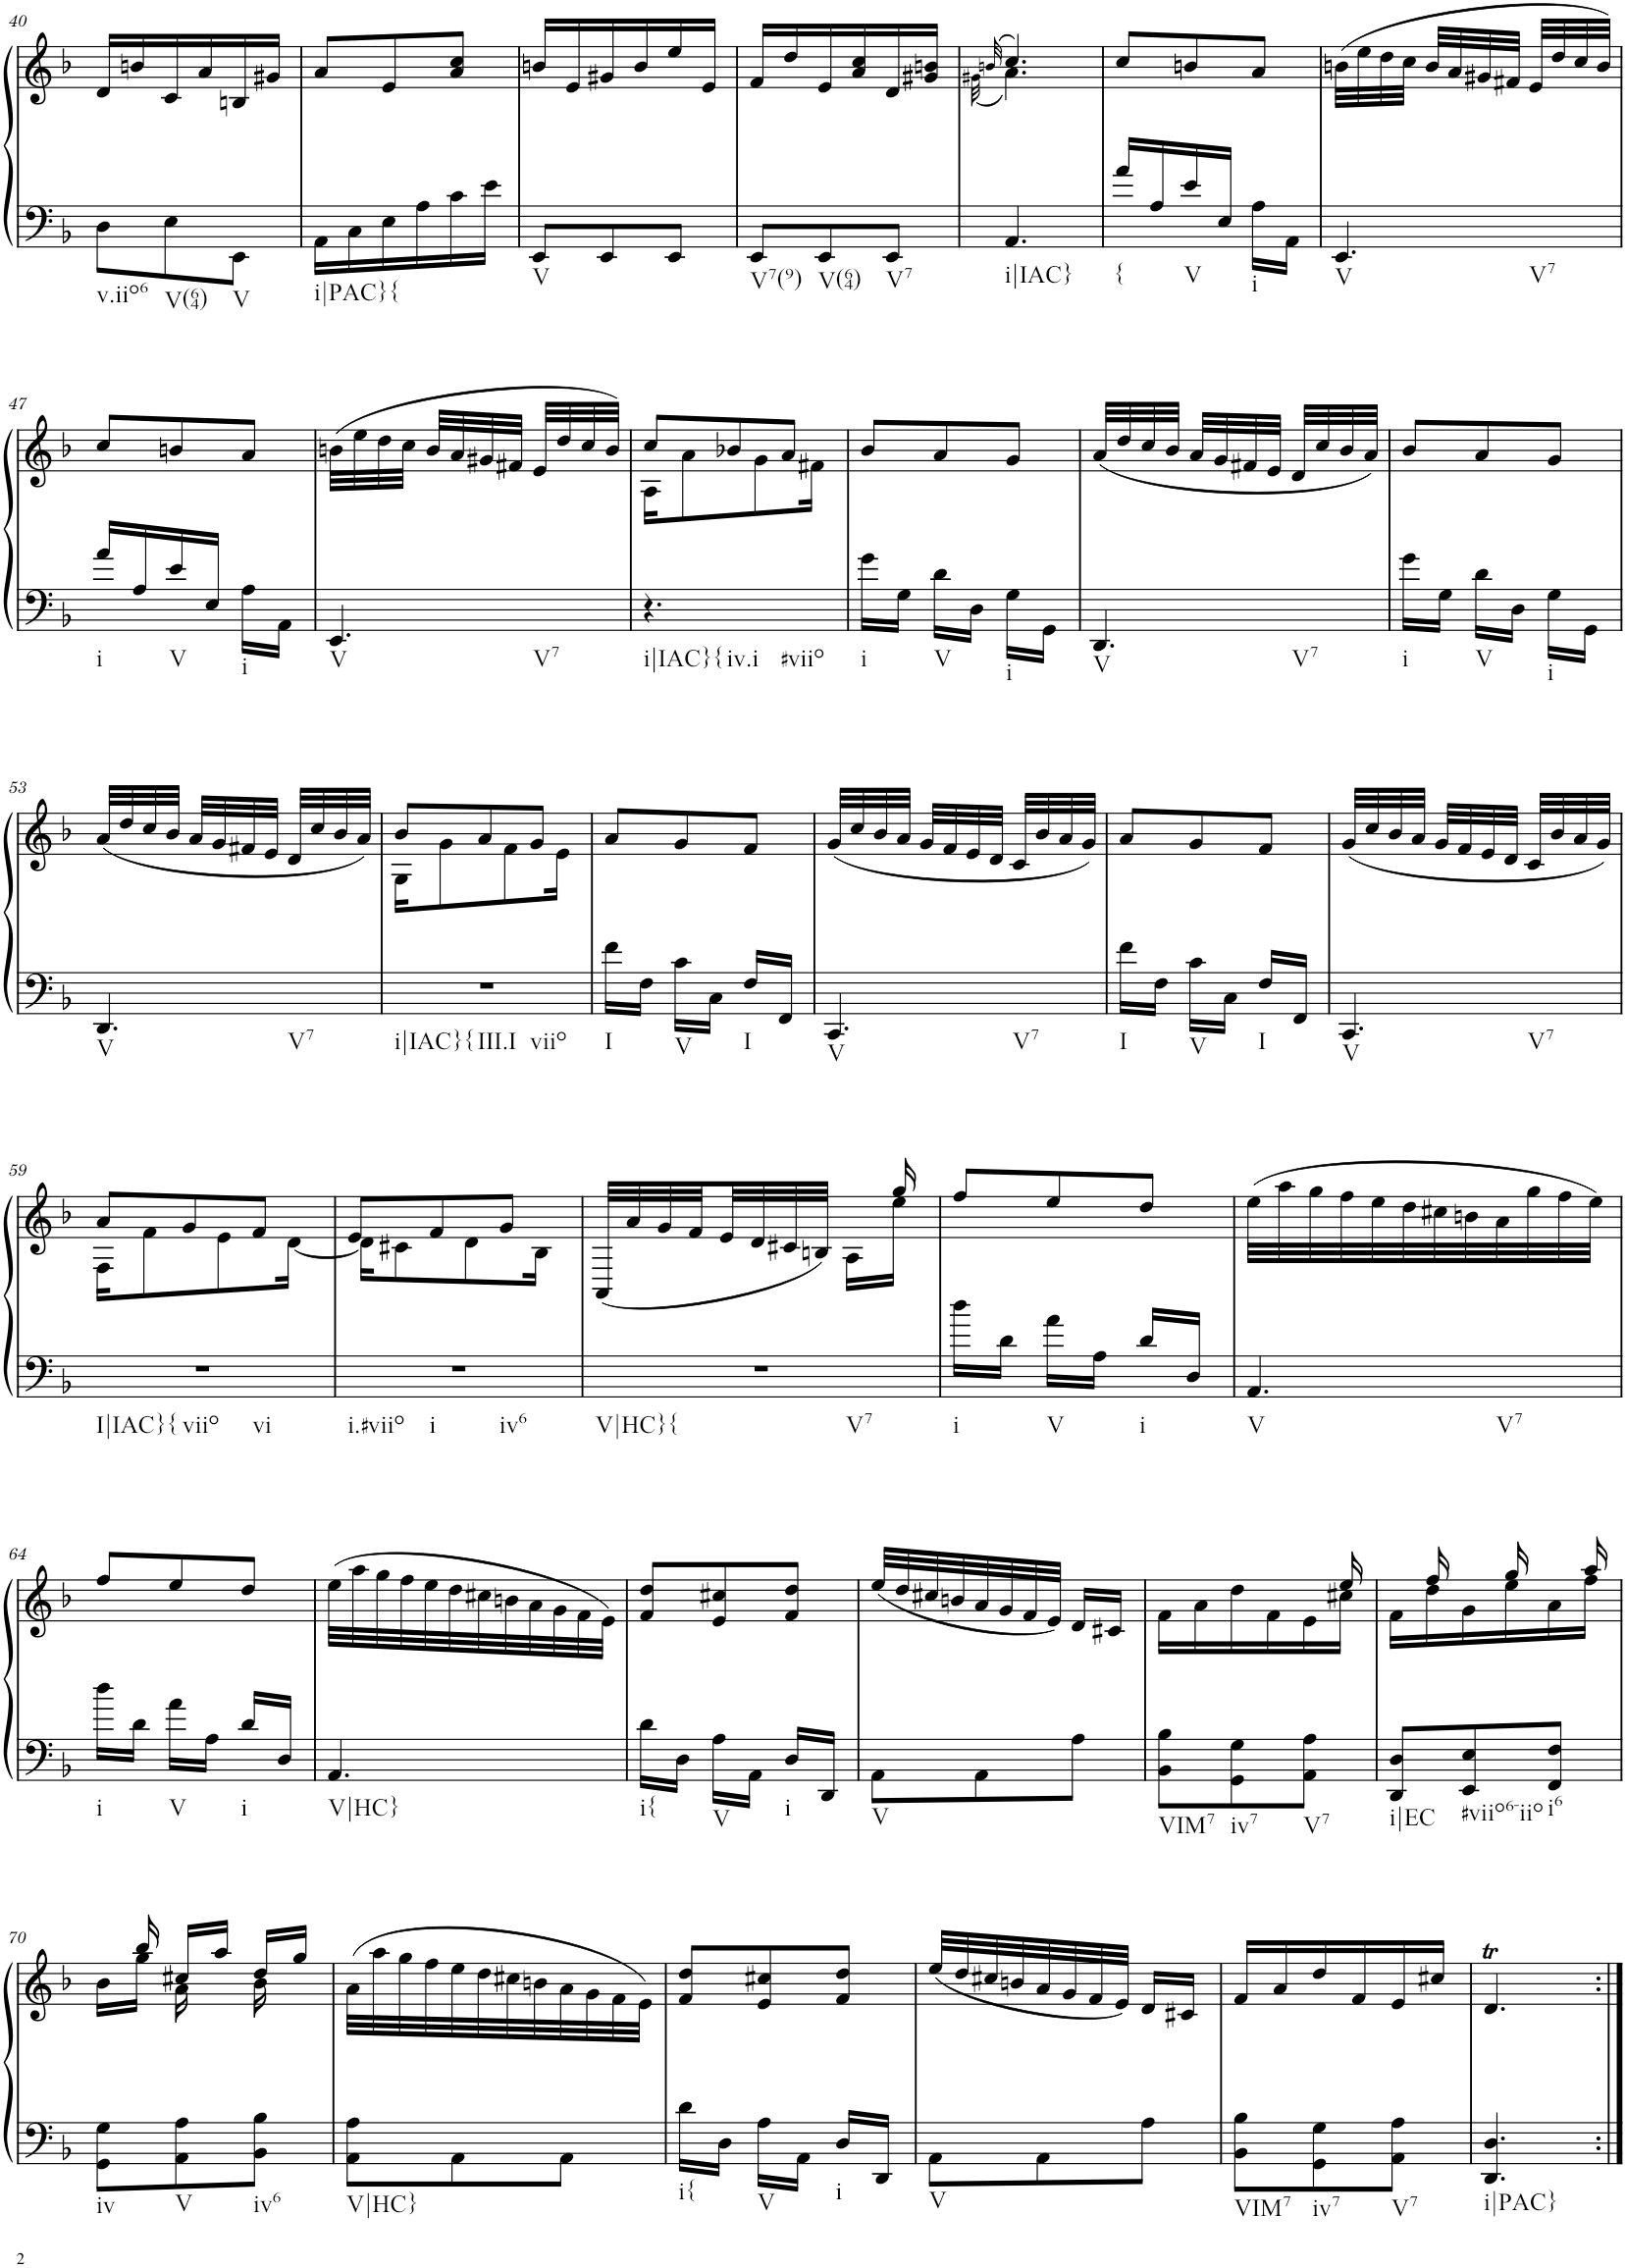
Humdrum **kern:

**kern	**kern
*part1	*part1
*staff2	*staff1
*I"Piano	*
*I'Pno.	*
!!LO:PB:g=z
*clefF4	*clefG2
*k[b-]	*k[b-]
*M3/8	*M3/8
=40	=40
!LO:TX:b:t=v.iio6	!
8D\L	16d/LL
.	16bn/
!LO:TX:b:t=V(64)	!
8E\	16c/
.	16a/
!LO:TX:b:t=V	!
8EE\J	16Bn/
.	16g#X/JJ
=41	=41
!LO:TX:b:t=i|PAC}{	!
16AA\LL	8a/L
16C\	.
16E\	8e/
16A\	.
16c\	8a/ 8cc/J
16e\JJ	.
=42	=42
!LO:TX:b:t=V	!
8EE/L	16bn/LL
.	16e/
8EE/	16g#X/
.	16b/
8EE/J	16ee/
.	16e/JJ
=43	=43
!LO:TX:b:t=V7(9)	!
8EE/L	16f/LL
.	16dd/
!LO:TX:b:t=V(64)	!
8EE/	16e/
.	16a/ 16cc/
!LO:TX:b:t=V7	!
8EE/J	16d/
.	16g#X/ 16bn/JJ
=44	=44
*	*^
.	(>32qbn/	(<32qg#X\
!LO:TX:b:t=i|IAC}	!	!
4.AA/	4.cc/)	4.a\)
=45	=45	=45
!LO:TX:b:t={	!	!
*	*v	*v
16a/LL	8cc/L
16A/	.
!LO:TX:b:t=V	!
16e/	8bn/
16E/JJ	.
!LO:TX:b:t=i	!
16A\LL	8a/J
16AA\JJ	.
=46	=46
!LO:TX:b:t=V	!
!LO:TX:b:t=V7	!
4.EE/	(32bn\LLL
.	32ee\
.	32dd\
.	32cc\JJJ
.	32b/LLL
.	32a/
.	32g#X/
.	32f#X/JJJ
.	32e/LLL
.	32dd/
.	32cc/
.	32b/JJJ)
!!LO:LB:g=z
=47	=47
!LO:TX:b:t=i	!
16a/LL	8cc/L
16A/	.
!LO:TX:b:t=V	!
16e/	8bn/
16E/JJ	.
!LO:TX:b:t=i	!
16A\LL	8a/J
16AA\JJ	.
=48	=48
!LO:TX:b:t=V	!
!LO:TX:b:t=V7	!
4.EE/	(32bn\LLL
.	32ee\
.	32dd\
.	32cc\JJJ
.	32b/LLL
.	32a/
.	32g#X/
.	32f#X/JJJ
.	32e/LLL
.	32dd/
.	32cc/
.	32b/JJJ)
=49	=49
*	*^
!LO:TX:b:t=i|IAC}{	!	!
!LO:TX:b:t=iv.i	!	!
!LO:TX:b:t=#viio	!	!
4.r	8cc/L	16A\KL
.	.	8a\
.	8b-X/	.
.	.	8g\
.	8a/J	.
.	.	16f#X\Jk
=50	=50	=50
!LO:TX:b:t=i	!	!
*	*v	*v
16g\LL	8b-/L
16G\JJ	.
!LO:TX:b:t=V	!
16d\LL	8a/
16D\JJ	.
!LO:TX:b:t=i	!
16G\LL	8g/J
16GG\JJ	.
=51	=51
!LO:TX:b:t=V	!
!LO:TX:b:t=V7	!
4.DD/	(32a/LLL
.	32dd/
.	32cc/
.	32b-/JJJ
.	32a/LLL
.	32g/
.	32f#X/
.	32e/JJJ
.	32d/LLL
.	32cc/
.	32b-/
.	32a/JJJ)
=52	=52
!LO:TX:b:t=i	!
16g\LL	8b-/L
16G\JJ	.
!LO:TX:b:t=V	!
16d\LL	8a/
16D\JJ	.
!LO:TX:b:t=i	!
16G\LL	8g/J
16GG\JJ	.
!!LO:LB:g=z
=53	=53
!LO:TX:b:t=V	!
!LO:TX:b:t=V7	!
4.DD/	(32a/LLL
.	32dd/
.	32cc/
.	32b-/JJJ
.	32a/LLL
.	32g/
.	32f#X/
.	32e/JJJ
.	32d/LLL
.	32cc/
.	32b-/
.	32a/JJJ)
=54	=54
*	*^
!LO:TX:b:t=i|IAC}{	!	!
!LO:TX:b:t=III.I	!	!
!LO:TX:b:t=viio	!	!
4.r	8b-/L	16G\KL
.	.	8g\
.	8a/	.
.	.	8f\
.	8g/J	.
.	.	16e\Jk
=55	=55	=55
!LO:TX:b:t=I	!	!
*	*v	*v
16f\LL	8a/L
16F\JJ	.
!LO:TX:b:t=V	!
16c\LL	8g/
16C\JJ	.
!LO:TX:b:t=I	!
16F/LL	8f/J
16FF/JJ	.
=56	=56
!LO:TX:b:t=V	!
!LO:TX:b:t=V7	!
4.CC/	(32g/LLL
.	32cc/
.	32b-/
.	32a/JJJ
.	32g/LLL
.	32f/
.	32e/
.	32d/JJJ
.	32c/LLL
.	32b-/
.	32a/
.	32g/JJJ)
=57	=57
!LO:TX:b:t=I	!
16f\LL	8a/L
16F\JJ	.
!LO:TX:b:t=V	!
16c\LL	8g/
16C\JJ	.
!LO:TX:b:t=I	!
16F/LL	8f/J
16FF/JJ	.
=58	=58
!LO:TX:b:t=V	!
!LO:TX:b:t=V7	!
4.CC/	(32g/LLL
.	32cc/
.	32b-/
.	32a/JJJ
.	32g/LLL
.	32f/
.	32e/
.	32d/JJJ
.	32c/LLL
.	32b-/
.	32a/
.	32g/JJJ)
!!LO:LB:g=z
=59	=59
*	*^
!LO:TX:b:t=I|IAC}{	!	!
!LO:TX:b:t=viio	!	!
!LO:TX:b:t=vi	!	!
4.r	8a/L	16F\KL
.	.	8f\
.	8g/	.
.	.	8e\
.	8f/J	.
.	.	[16d\Jk
=60	=60	=60
!LO:TX:b:t=i.#viio	!	!
!LO:TX:b:t=i	!	!
!LO:TX:b:t=iv6	!	!
4.r	8e/L	16d\KL]
.	.	8c#X\
.	8f/	.
.	.	8d\
.	8g/J	.
.	.	16B-\Jk
=61	=61	=61
!LO:TX:b:t=V|HC}{	!	!
!LO:TX:b:t=V7	!	!
4.r	(32AA/LLL	4ryy
.	32a/	.
.	32g/	.
.	32f/	.
.	32e/	.
.	32d/	.
.	32c#X/	.
.	32Bn/JJJ)	.
.	16ryy	16A\LL
.	16gg/	16ee\JJ
=62	=62	=62
!LO:TX:b:t=i	!	!
*	*v	*v
16dd\LL	8ff/L
16d\JJ	.
!LO:TX:b:t=V	!
16a\LL	8ee/
16A\JJ	.
!LO:TX:b:t=i	!
16d/LL	8dd/J
16D/JJ	.
=63	=63
!LO:TX:b:t=V	!
!LO:TX:b:t=V7	!
4.AA/	(32ee\LLL
.	32aa\
.	32gg\
.	32ff\
.	32ee\
.	32dd\
.	32cc#X\
.	32bn\
.	32a\
.	32gg\
.	32ff\
.	32ee\JJJ)
!!LO:LB:g=z
=64	=64
!LO:TX:b:t=i	!
16dd\LL	8ff/L
16d\JJ	.
!LO:TX:b:t=V	!
16a\LL	8ee/
16A\JJ	.
!LO:TX:b:t=i	!
16d/LL	8dd/J
16D/JJ	.
=65	=65
!LO:TX:b:t=V|HC}	!
4.AA/	(32ee\LLL
.	32aa\
.	32gg\
.	32ff\
.	32ee\
.	32dd\
.	32cc#X\
.	32bn\
.	32a\
.	32g\
.	32f\
.	32e\JJJ)
=66	=66
!LO:TX:b:t=i{	!
16d\LL	8f/ 8dd/L
16D\JJ	.
!LO:TX:b:t=V	!
16A\LL	8e/ 8cc#X/
16AA\JJ	.
!LO:TX:b:t=i	!
16D/LL	8f/ 8dd/J
16DD/JJ	.
=67	=67
!LO:TX:b:t=V	!
8AA\L	(32ee/LLL
.	32dd/
.	32cc#X/
.	32bn/
8AA\	32a/
.	32g/
.	32f/
.	32e/JJJ)
8A\J	16d/LL
.	16c#X/JJ
=68	=68
*	*^
!LO:TX:b:t=VIM7	!	!
8BB-\ 8B-\L	4ryy	16f\LL
.	.	16a\
!LO:TX:b:t=iv7	!	!
8GG\ 8G\	.	16dd\
.	.	16f\
!LO:TX:b:t=V7	!	!
8AA\ 8A\J	16ryy	16e\
.	16ee/	16cc#X\JJ
=69	=69	=69
!LO:TX:b:t=i|EC	!	!
8DD/ 8D/L	16ryy	16f\LL
.	16ff/	16dd\
!LO:TX:b:t=#viio6-iio	!	!
8EE/ 8E/	16ryy	16g\
.	16gg/	16ee\
!LO:TX:b:t=i6	!	!
8FF/ 8F/J	16ryy	16a\
.	16aa/	16ff\JJ
!!LO:LB:g=z	!!
=70	=70	=70
!LO:TX:b:t=iv	!	!
8GG\ 8G\L	16ryy	16b-\LL
.	16bb-/	16gg\JJ
!LO:TX:b:t=V	!	!
8AA\ 8A\	16cc#X/LL	16a\
.	16aa/JJ	16ryy
!LO:TX:b:t=iv6	!	!
8BB-\ 8B-\J	16dd/LL	16b-\
.	16gg/JJ	16ryy
=71	=71	=71
!LO:TX:b:t=V|HC}	!	!
*	*v	*v
8AA\ 8A\L	(32a\LLL
.	32aa\
.	32gg\
.	32ff\
8AA\	32ee\
.	32dd\
.	32cc#X\
.	32bn\
8AA\J	32a\
.	32g\
.	32f\
.	32e\JJJ)
=72	=72
!LO:TX:b:t=i{	!
16d\LL	8f/ 8dd/L
16D\JJ	.
!LO:TX:b:t=V	!
16A\LL	8e/ 8cc#X/
16AA\JJ	.
!LO:TX:b:t=i	!
16D/LL	8f/ 8dd/J
16DD/JJ	.
=73	=73
!LO:TX:b:t=V	!
8AA\L	(32ee/LLL
.	32dd/
.	32cc#X/
.	32bn/
8AA\	32a/
.	32g/
.	32f/
.	32e/JJJ)
8A\J	16d/LL
.	16c#X/JJ
=74	=74
!LO:TX:b:t=VIM7	!
8BB-\ 8B-\L	16f/LL
.	16a/
!LO:TX:b:t=iv7	!
8GG\ 8G\	16dd/
.	16f/
!LO:TX:b:t=V7	!
8AA\ 8A\J	16e/
.	16cc#X/JJ
=75	=75
!LO:TX:b:t=i|PAC}	!
4.DD/ 4.D/	4.dT/
=:|!	=:|!
*-	*-
